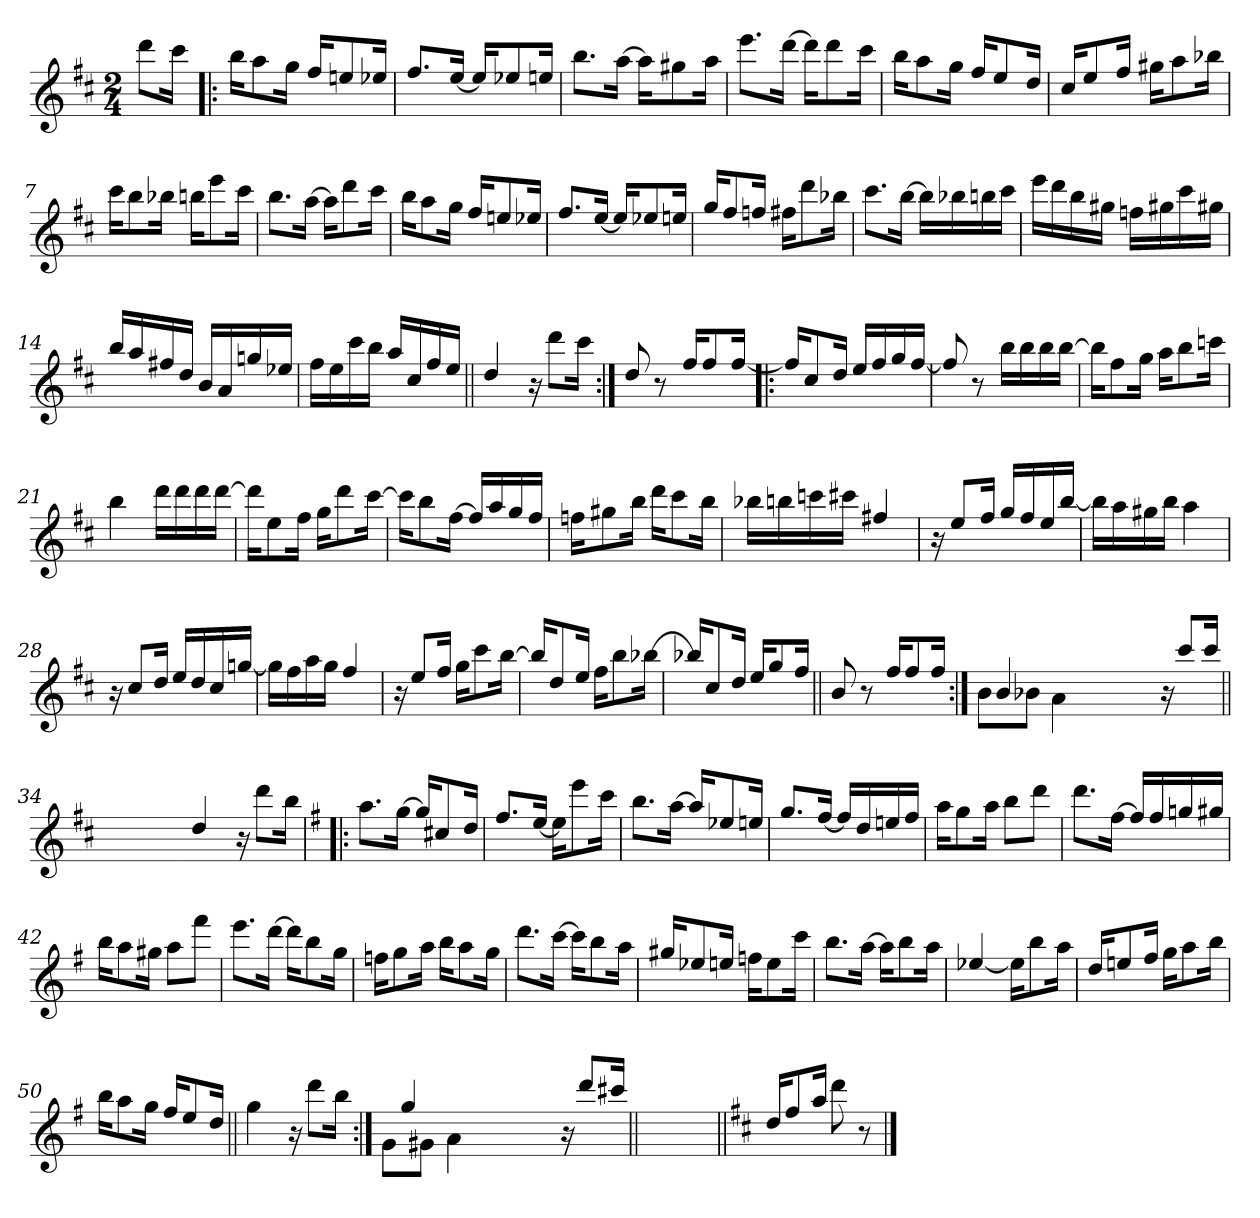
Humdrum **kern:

**kern
*part1
*staff1
*clefG2
*k[f#c#]
*D:
*M2/4
=
8ddd\L
16ccc#\Jk
=1!|:
16bb\KL
8aa\
16gg\Jk
16ff#/KL
8een/
16ee-X/Jk
=2
8.ff#/L
[16ee/Jk
16ee/KL]
8ee-X/
16een/Jk
=3
8.bb\L
[16aa\Jk
16aa\KL]
8gg#X\
16aa\Jk
=4
8.eee\L
[16ddd\Jk
16ddd\KL]
8ddd\
16ccc#\Jk
!!LO:LB:g=z
=5
16bb\KL
8aa\
16gg\Jk
16ff#/KL
8ee/
16dd/Jk
=6
16cc#/KL
8ee/
16ff#/Jk
16gg#X\KL
8aa\
16bb-X\Jk
=7
16ccc#\KL
8bb\
16bb-X\Jk
16bbn\KL
8eee\
16ccc#\Jk
=8
8.bb\L
[16aa\Jk
16aa\KL]
8ddd\
16ccc#\Jk
!!LO:LB:g=z
=9
16bb\KL
8aa\
16gg\Jk
16ff#/KL
8een/
16ee-X/Jk
=10
8.ff#/L
[16ee/Jk
16ee/KL]
8ee-X/
16een/Jk
=11
16gg/KL
8ff#/
16ffn/Jk
16ff#X\KL
8ddd\
16bb-X\Jk
=12
8.ccc#\L
[16bb\Jk
16bb\LL]
16bb-X\
16bbn\
16ccc#\JJ
!!LO:LB:g=z
=13
16eee\LL
16ddd\
16bb\
16gg#X\JJ
16ffn\LL
16gg#X\
16ccc#\
16gg#X\JJ
=14
16bb/LL
16aa/
16ff#X/
16dd/JJ
16b/LL
16a/
16ggn/
16ee-X/JJ
=15
16ff#\LL
16ee\
16ccc#\
16bb\JJ
16aa/LL
16cc#/
16ff#/
16ee/JJ
=16||
4dd/
16r
8ddd\L
16ccc#\Jk
!!LO:LB:g=z
=17:|!
8dd/
8r
16ff#/KL
8ff#/
[16ff#/Jk
=18!|:
16ff#/KL]
8cc#/
16dd/Jk
16ee/LL
16ff#/
16gg/
[16ff#/JJ
=19
8ff#/]
8r
16bb\LL
16bb\
16bb\
[16bb\JJ
=20
16bb\KL]
8ff#\
16gg\Jk
16aa\KL
8bb\
16cccn\Jk
=21
4bb\
16ddd\LL
16ddd\
16ddd\
[16ddd\JJ
!!LO:LB:g=z
=22
16ddd\KL]
8ee\
16ff#\Jk
16gg\KL
8ddd\
[16ccc#\Jk
=23
16ccc#\KL]
8bb\
[16ff#\Jk
16ff#/LL]
16aa/
16gg/
16ff#/JJ
=24
16ffn\KL
8gg#X\
16bb\Jk
16ddd\KL
8ccc#\
16bb\Jk
=25
16bb-X\LL
16bbn\
16cccn\
16ccc#X\JJ
4ff#X/
=26
16r
8ee/L
16ff#/Jk
16gg/LL
16ff#/
16ee/
[16bb/JJ
!!LO:LB:g=z
=27
16bb\LL]
16aa\
16gg#X\
16bb\JJ
4aa\
=28
16r
8cc#/L
16dd/Jk
16ee/LL
16dd/
16cc#/
[16ggn/JJ
=29
16gg\LL]
16ff#\
16aa\
16gg\JJ
4ff#/
=30
16r
8ee/L
16ff#/Jk
16gg\KL
8ccc#\
[16bb\Jk
=31
16bb/KL]
8dd/
16ee/Jk
16ff#\KL
8bb\
[16bb-X\Jk
!!LO:LB:g=z
=32
16bb-X/KL]
8cc#/
16dd/Jk
16ee/KL
8gg/
16ff#/Jk
=33||
8b/
8r
16ff#/KL
8ff#/
16ff#/Jk
=34:|!
*^
16ryy	8b\L
4b/	.
.	8b-X\J
.	4a\
16ryy	.
16ryy	.
16ryy	.
4ryy	2ryy
16r	.
8ccc#/L	.
16ccc#/Jk	.
*v	*v
=34X341||
2ryy
!!LO:LB:g=z
=35-
4dd/
16r
8ddd\L
16bb\Jk
=36!|:
*k[f#]
*G:
8.aa\L
[16gg\Jk
16gg/KL]
8cc#X/
16dd/Jk
=37
8.ff#/L
[16ee/Jk
16ee\KL]
8eee\
16ccc\Jk
=38
8.bb\L
[16aa\Jk
16aa/KL]
8ee-X/
16een/Jk
!!LO:PB:g=z
=39
8.gg/L
[16ff#/Jk
16ff#/LL]
16dd/
16een/
16ff#/JJ
=40
16aa\KL
8gg\
16aa\Jk
8bb\L
8ddd\J
=41
8.ddd\L
[16ff#\Jk
16ff#/LL]
16ff#/
16ggn/
16gg#X/JJ
=42
16bb\KL
8aa\
16gg#X\Jk
8aa\L
8fff#\J
=43
8.eee\L
[16ddd\Jk
16ddd\KL]
8bb\
16gg\Jk
!!LO:LB:g=z
=44
16ffn\KL
8gg\
16aa\Jk
16bb\KL
8aa\
16gg\Jk
=45
8.ddd\L
[16ccc\Jk
16ccc\KL]
8bb\
16aa\Jk
=46
16gg#X/KL
8ee-X/
16een/Jk
16ffn\KL
8ee\
16ccc\Jk
=47
8.bb\L
[16aa\Jk
16aa\KL]
8bb\
16aa\Jk
!!LO:LB:g=z
=48
[4ee-X/
16ee-\KL]
8bb\
16aa\Jk
=49
16dd/KL
8een/
16ff#/Jk
16gg\KL
8aa\
16bb\Jk
=50
16bb\KL
8aa\
16gg\Jk
16ff#/KL
8ee/
16dd/Jk
=51||
4gg\
16r
8ddd\L
16bb\Jk
!!LO:LB:g=z
=52:|!
*^
16ryy	8g\L
4gg/	.
.	8g#X\J
.	4a\
16ryy	.
16ryy	.
16ryy	.
4ryy	2ryy
16r	.
8ddd/L	.
16ccc#X/Jk	.
*v	*v
=52X522||
2ryy
=53||
*k[f#c#]
*D:
16dd/KL
8ff#/
16aa/Jk
8ddd\
8r
==
*-
